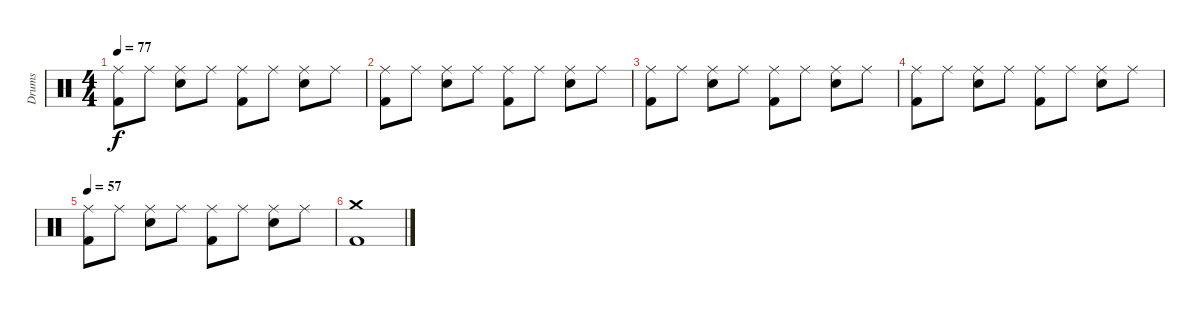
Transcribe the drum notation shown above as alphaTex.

\track ("Drums" "Drums") {instrument percussion}
\staff {score}
\articulation defaults
\ts (4 4)
\tempo 77
\clef neutral
\ks c
("Ride (middle)" "Kick (hit) 2").8{dy f} "Ride (middle)".8 ("Ride (middle)" "Electric Snare (hit)").8 "Ride (middle)".8 ("Ride (middle)" "Kick (hit) 2").8 "Ride (middle)".8 ("Ride (middle)" "Electric Snare (hit)").8 "Ride (middle)".8 |
("Ride (middle)" "Kick (hit) 2").8 "Ride (middle)".8 ("Ride (middle)" "Electric Snare (hit)").8 "Ride (middle)".8 ("Ride (middle)" "Kick (hit) 2").8 "Ride (middle)".8 ("Ride (middle)" "Electric Snare (hit)").8 "Ride (middle)".8 |
("Ride (middle)" "Kick (hit) 2").8 "Ride (middle)".8 ("Ride (middle)" "Electric Snare (hit)").8 "Ride (middle)".8 ("Ride (middle)" "Kick (hit) 2").8 "Ride (middle)".8 ("Ride (middle)" "Electric Snare (hit)").8 "Ride (middle)".8 |
("Ride (middle)" "Kick (hit) 2").8 "Ride (middle)".8 ("Ride (middle)" "Electric Snare (hit)").8 "Ride (middle)".8 ("Ride (middle)" "Kick (hit) 2").8 "Ride (middle)".8 ("Ride (middle)" "Electric Snare (hit)").8 "Ride (middle)".8 |
\tempo 57
("Ride (middle)" "Kick (hit) 2").8 "Ride (middle)".8 ("Ride (middle)" "Electric Snare (hit)").8 "Ride (middle)".8 ("Ride (middle)" "Kick (hit) 2").8 "Ride (middle)".8 ("Ride (middle)" "Electric Snare (hit)").8 "Ride (middle)".8 |
("Crash medium (hit)" "Kick (hit) 2").1
